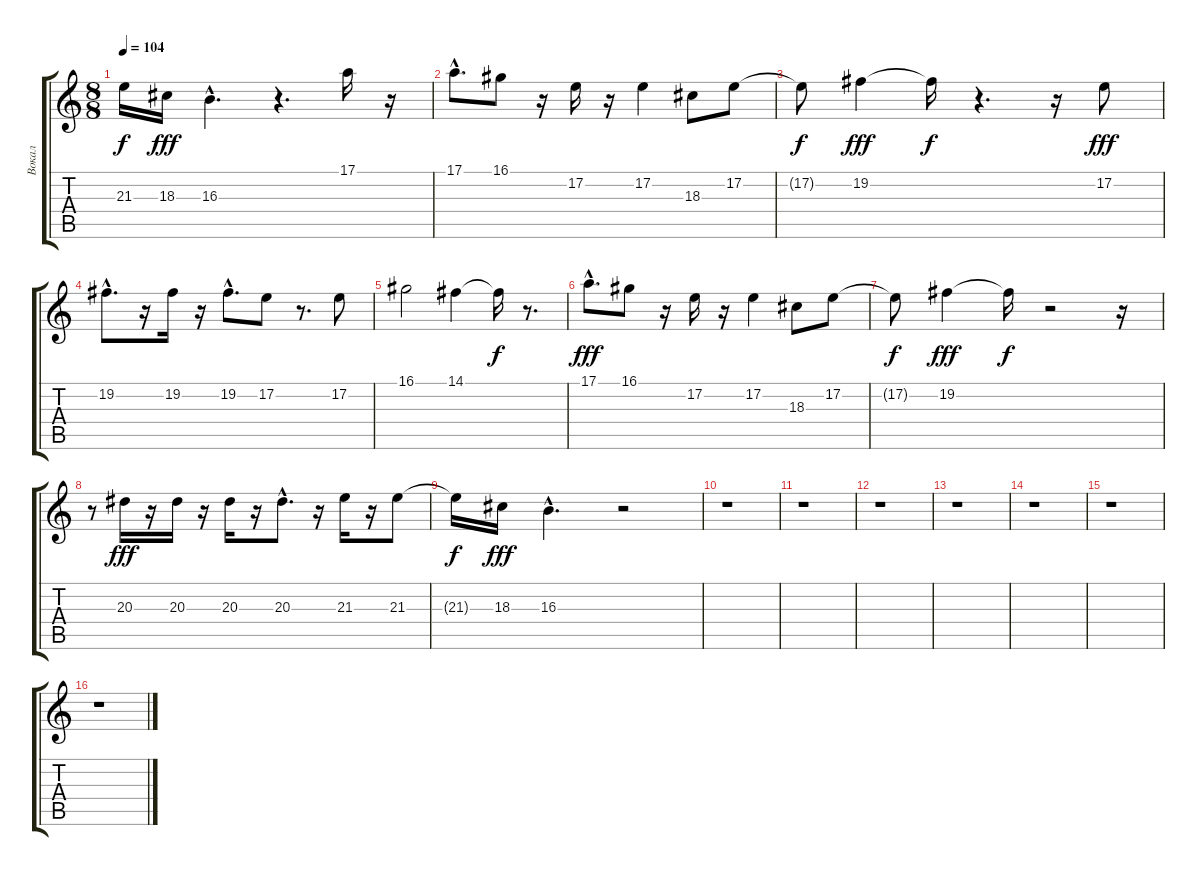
\track ("Вокал" "Вокал") {instrument fx5brightness}
\staff {score tabs}
\tuning (E4 B3 G3 D3 A2 E2) {hide}
\ts (8 8)
\tempo 104
\clef g2
\ks c
21.3{t}.16{dy f} 18.3.16{dy fff} 16.3{hac}.4{d} r.4{d} 17.1.16 r.16 |
17.1{hac}.8{d} 16.1.8 r.16 17.2.16 r.16 17.2.4 18.3.8 17.2.8 |
17.2{t}.8{dy f} 19.2.4{dy fff} 19.2{t}.16{dy f} r.4{d} r.16 17.2.8{dy fff} |
19.2{hac}.8{d} r.16 19.2.16 r.16 19.2{hac}.8{d} 17.2.8 r.8{d} 17.2.8 |
16.1.2 14.1.4 14.1{t}.16{dy f} r.8{d} |
17.1{hac}.8{d dy fff} 16.1.8 r.16 17.2.16 r.16 17.2.4 18.3.8 17.2.8 |
17.2{t}.8{dy f} 19.2.4{dy fff} 19.2{t}.16{dy f} r.2 r.16 |
r.8 20.3.16{dy fff} r.16 20.3.16 r.16 20.3.16 r.16 20.3{hac}.8{d} r.16 21.3.16 r.16 21.3.8 |
21.3{t}.16{dy f} 18.3.16{dy fff} 16.3{hac}.4{d} r.2 |
r.1 |
r.1 |
r.1 |
r.1 |
r.1 |
r.1 |
r.1
